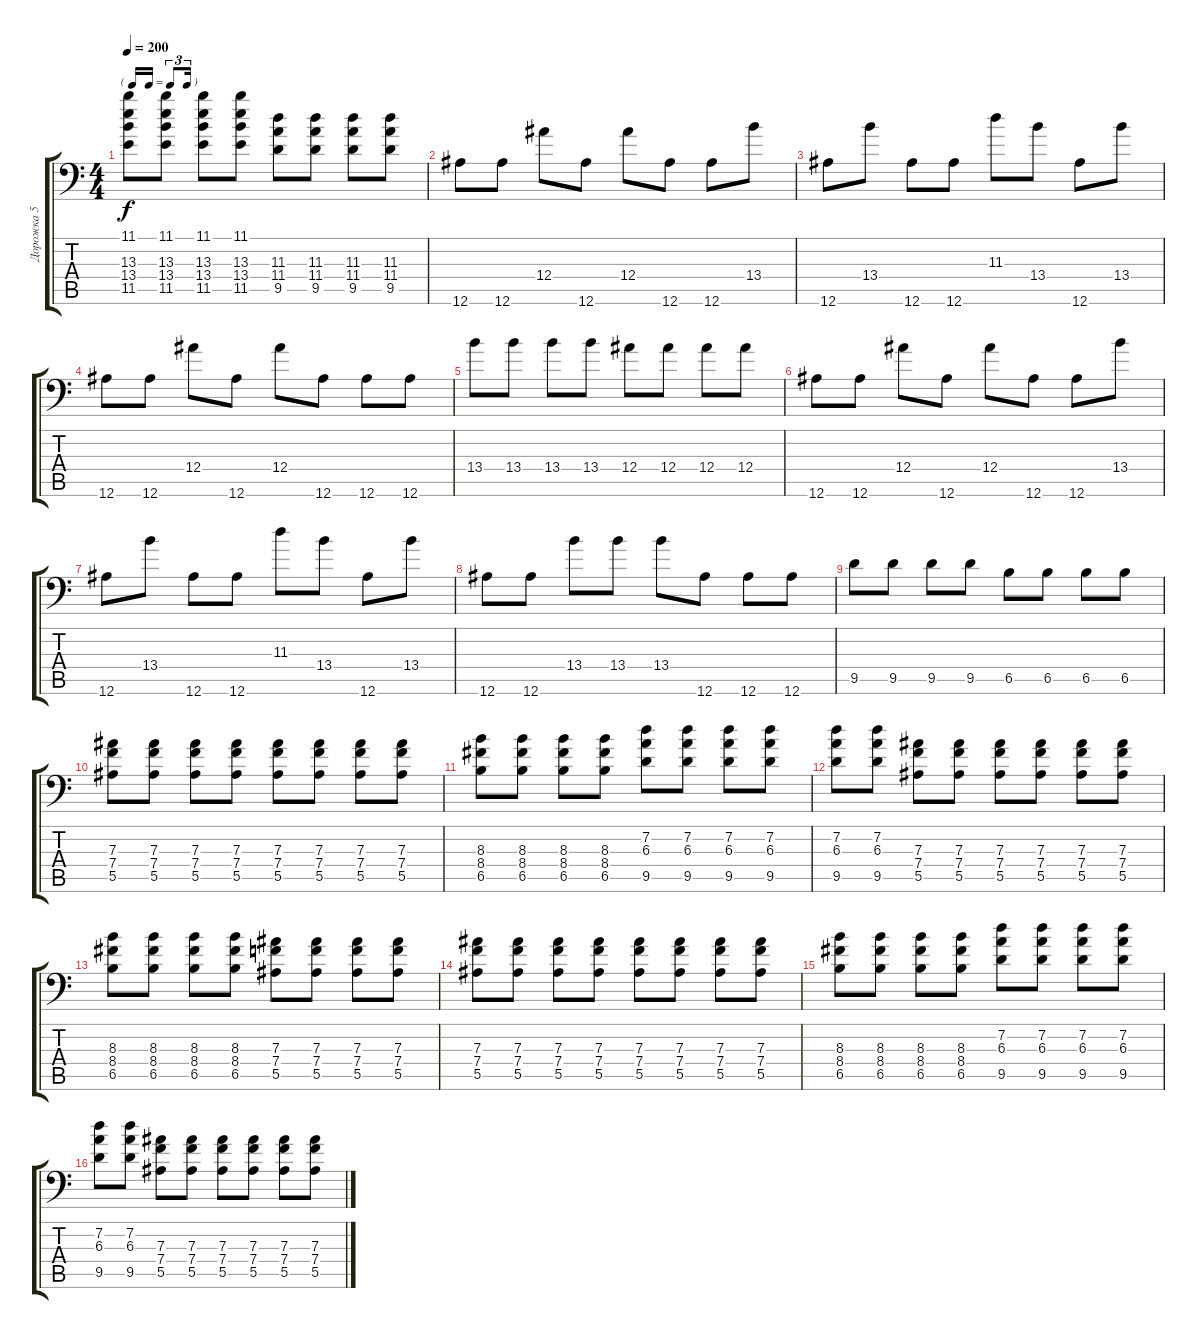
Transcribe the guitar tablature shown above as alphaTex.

\track ("Дорожка 5" "Дорожка 5") {solo instrument acousticguitarsteel}
\staff {score tabs}
\tuning (C4 G3 Eb3 Bb2 F2 Bb1) {hide}
\ts (4 4)
\tf triplet16th
\tempo 200
\clef f4
\ks c
(11.1 13.3 13.4 11.5).8{dy f} (11.1 13.3 13.4 11.5).8 (11.1 13.3 13.4 11.5).8 (11.1 13.3 13.4 11.5).8 (11.3 11.4 9.5).8 (11.3 11.4 9.5).8 (11.3 11.4 9.5).8 (11.3 11.4 9.5).8 |
12.6.8 12.6.8 12.4.8 12.6.8 12.4.8 12.6.8 12.6.8 13.4.8 |
12.6.8 13.4.8 12.6.8 12.6.8 11.3.8 13.4.8 12.6.8 13.4.8 |
12.6.8 12.6.8 12.4.8 12.6.8 12.4.8 12.6.8 12.6.8 12.6.8 |
13.4.8 13.4.8 13.4.8 13.4.8 12.4.8 12.4.8 12.4.8 12.4.8 |
12.6.8 12.6.8 12.4.8 12.6.8 12.4.8 12.6.8 12.6.8 13.4.8 |
12.6.8 13.4.8 12.6.8 12.6.8 11.3.8 13.4.8 12.6.8 13.4.8 |
12.6.8 12.6.8 13.4.8 13.4.8 13.4.8 12.6.8 12.6.8 12.6.8 |
9.5.8 9.5.8 9.5.8 9.5.8 6.5.8 6.5.8 6.5.8 6.5.8 |
(7.3 7.4 5.5).8 (7.3 7.4 5.5).8 (7.3 7.4 5.5).8 (7.3 7.4 5.5).8 (7.3 7.4 5.5).8 (7.3 7.4 5.5).8 (7.3 7.4 5.5).8 (7.3 7.4 5.5).8 |
(8.3 8.4 6.5).8 (8.3 8.4 6.5).8 (8.3 8.4 6.5).8 (8.3 8.4 6.5).8 (7.2 6.3 9.5).8 (7.2 6.3 9.5).8 (7.2 6.3 9.5).8 (7.2 6.3 9.5).8 |
(7.2 6.3 9.5).8 (7.2 6.3 9.5).8 (7.3 7.4 5.5).8 (7.3 7.4 5.5).8 (7.3 7.4 5.5).8 (7.3 7.4 5.5).8 (7.3 7.4 5.5).8 (7.3 7.4 5.5).8 |
(8.3 8.4 6.5).8 (8.3 8.4 6.5).8 (8.3 8.4 6.5).8 (8.3 8.4 6.5).8 (7.3 7.4 5.5).8 (7.3 7.4 5.5).8 (7.3 7.4 5.5).8 (7.3 7.4 5.5).8 |
(7.3 7.4 5.5).8 (7.3 7.4 5.5).8 (7.3 7.4 5.5).8 (7.3 7.4 5.5).8 (7.3 7.4 5.5).8 (7.3 7.4 5.5).8 (7.3 7.4 5.5).8 (7.3 7.4 5.5).8 |
(8.3 8.4 6.5).8 (8.3 8.4 6.5).8 (8.3 8.4 6.5).8 (8.3 8.4 6.5).8 (7.2 6.3 9.5).8 (7.2 6.3 9.5).8 (7.2 6.3 9.5).8 (7.2 6.3 9.5).8 |
(7.2 6.3 9.5).8 (7.2 6.3 9.5).8 (7.3 7.4 5.5).8 (7.3 7.4 5.5).8 (7.3 7.4 5.5).8 (7.3 7.4 5.5).8 (7.3 7.4 5.5).8 (7.3 7.4 5.5).8
